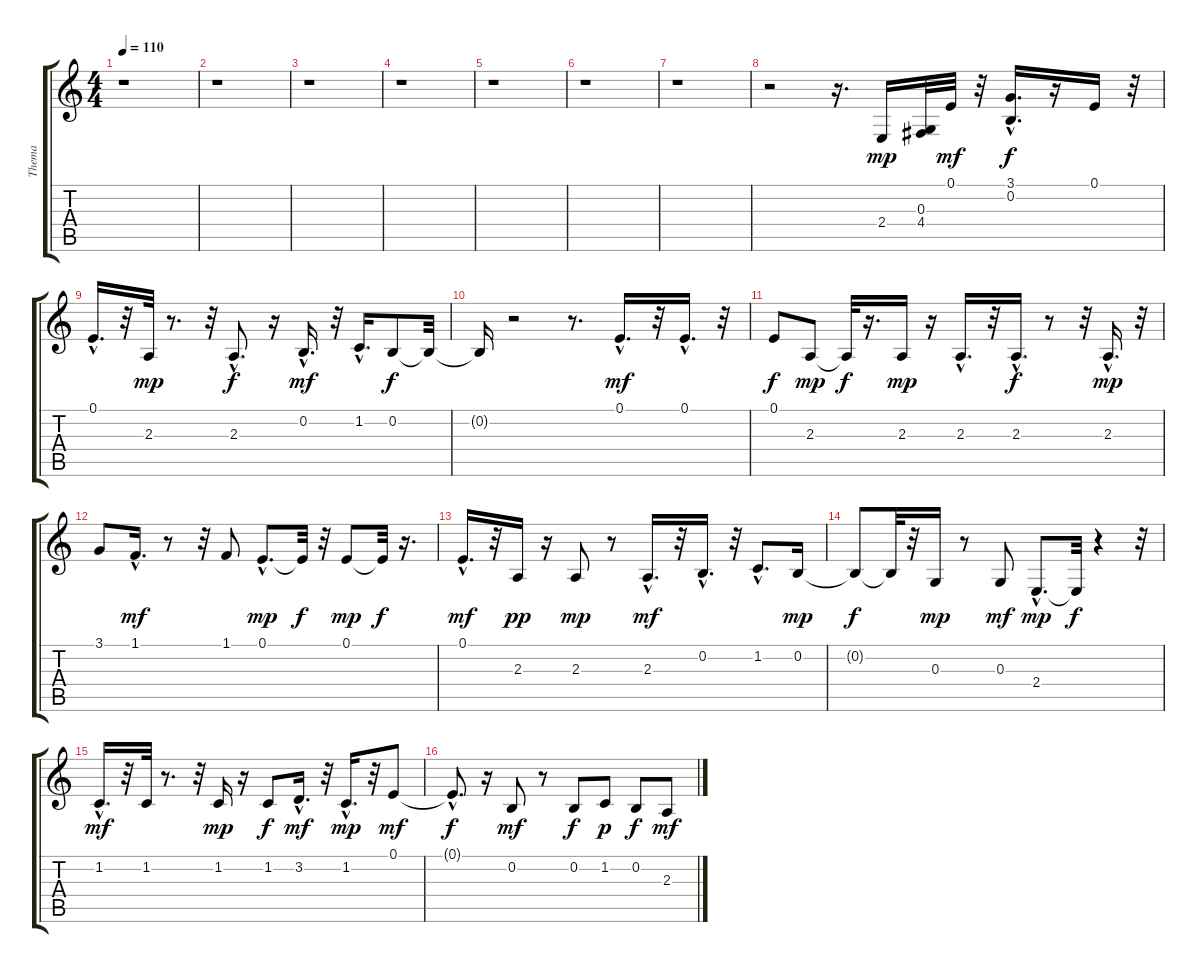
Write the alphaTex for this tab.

\track ("Thema" "Thema") {instrument fx5brightness}
\staff {score tabs}
\tuning (E4 B3 G3 D3 A2 E2) {hide}
\ts (4 4)
\tempo 110
\clef g2
\ks c
r.1{dy mp instrument fx5brightness} |
r.1 |
r.1 |
r.1 |
r.1 |
r.1 |
r.1 |
r.2 r.16{d} 2.4.16 (0.3 4.4).32 0.1.32{dy mf} r.32 (3.1 0.2{hac}).16{d dy f} r.16 0.1.16 r.32 |
0.1{hac}.16{d} r.32 2.3.32{dy mp} r.8{d} r.32 2.3{hac}.8{d dy f} r.16 0.2{hac}.16{d dy mf} r.32 1.2{hac}.16{d} 0.2.8{dy f} 0.2{t}.32 |
0.2{t}.16 r.2 r.8{d} 0.1{hac}.16{d dy mf} r.32 0.1{hac}.16{d} r.32 |
0.1.8{dy f} 2.3.8{dy mp} 2.3{t}.32{dy f} r.16{d} 2.3.16{dy mp} r.16 2.3{hac}.16{d} r.32 2.3{hac}.16{d dy f} r.8 r.32 2.3{hac}.16{d dy mp} r.32 |
3.1.8 1.1{hac}.16{d dy mf} r.8 r.32 1.1.8 0.1{hac}.8{d dy mp} 0.1{t}.32{dy f} r.32 0.1.8{dy mp} 0.1{t}.32{dy f} r.16{d} |
0.1{hac}.16{d dy mf} r.32 2.3.16{dy pp} r.16 2.3.8{dy mp} r.8 2.3{hac}.16{d dy mf} r.32 0.2{hac}.16{d} r.32 1.2{hac}.8{d} 0.2.16{dy mp} |
0.2{t}.8{dy f} 0.2{t}.32 r.32 0.3.16{dy mp} r.8 0.3.8{dy mf} 2.4{hac}.8{d dy mp} 2.4{t}.32{dy f} r.4 r.32 |
1.2{hac}.16{d dy mf} r.32 1.2.32 r.8{d} r.32 1.2.16{dy mp} r.16 1.2.8{dy f} 3.2{hac}.16{d dy mf} r.32 1.2{hac}.16{d dy mp} r.32 0.1.8{dy mf} |
0.1{hac t}.8{d dy f} r.16 0.2.8{dy mf} r.8 0.2.8{dy f} 1.2.8{dy p} 0.2.8{dy f} 2.3.8{dy mf}
